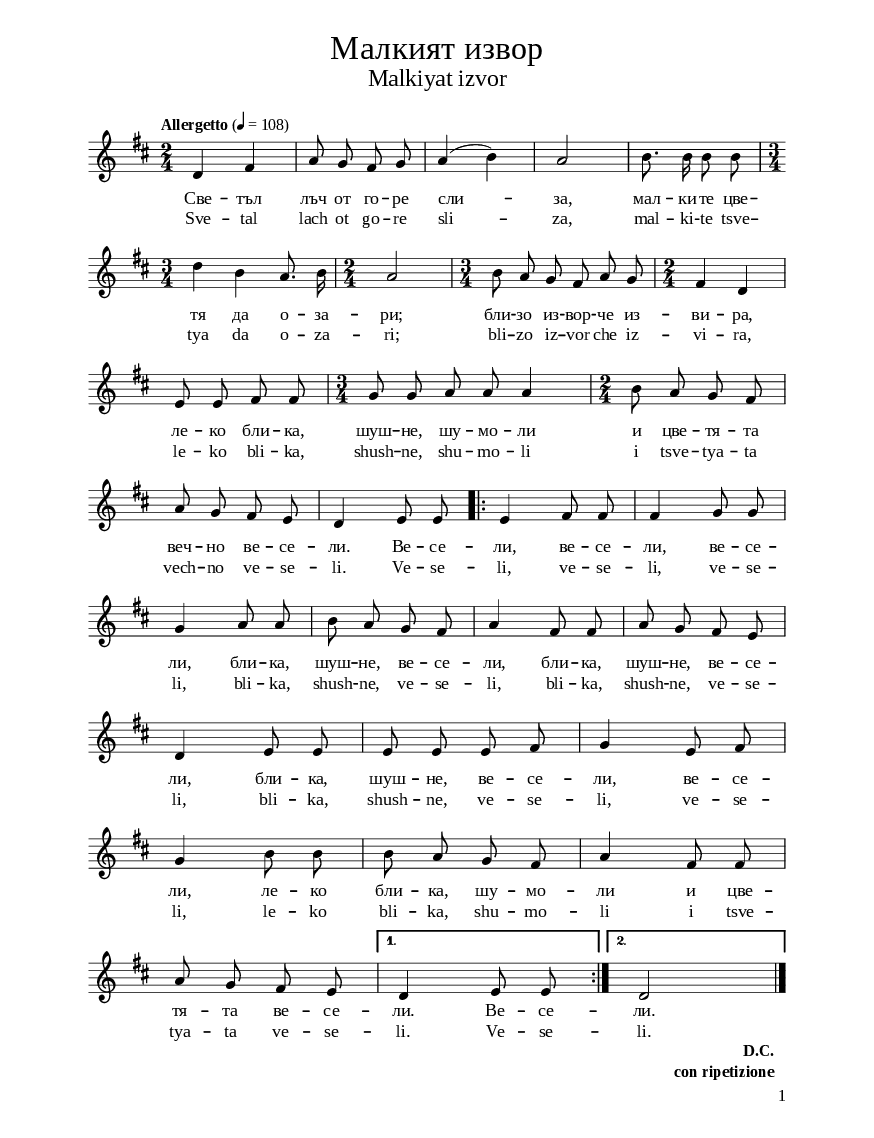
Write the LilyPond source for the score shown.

\version "2.22.1"

% include paper part and global functions
\include "include/globals.ily"

\bookpart {
  \include "include/bookpart-paper.ily"
  \score {
    \include "include/score-layout.ily"


    \new Voice \absolute  {
      \clef treble
      \key d \major
      \time 2/4
      \tempoFunc "Allergetto" 4 "108"
      \autoBeamOff

      d'4 fis'4 | a'8 g'8 fis'8 g'8| a'4 ( b' ) | a'2 |b'8. b'16 b'8 b'8 | \break

      \time 3/4 d''4 b'4 a'8. b'16 | \time 2/4 a'2 | \time 3/4 b'8 a'8 g'8 fis'8 a'8 g'8 | \time 2/4 fis'4 d'4 | \break

      e'8 e'8 fis' fis' | \time 3/4 g'8 g' a' a' a'4| \time 2/4 b'8 a' g' fis' \break

      a'8 g' fis' e' | d'4 e'8 e' | \repeat volta 2 {
        e'4 fis'8 fis' | fis'4 g'8 g' |\break

        g'4 a'8 a' | b' a' g' fis' | a'4 fis'8 fis' |  a'8 g' fis' e' | \break

        d'4 e'8 e' | e' e' e' fis' | g'4 e'8 fis' | \break

        g'4 b'8 b'8 | b'8 a'8 g'8 fis'8 | a'4 fis'8 fis' | \break

        a'8 g' fis' e' |
      } \alternative { { d'4 e'8 e'8 } { d'2 } } \bar "|."

    }

    \addlyrics {
      Све -- тъл лъч от го -- ре сли  --  за,
      мал -- ки -- те цве -- тя да о -- за -- ри;
      бли -- зо из -- вор -- че из -- ви -- ра,
      ле -- ко бли -- ка, шуш  -- не, шу -- мо -- ли
      и цве -- тя -- та веч -- но ве -- се -- ли.
      Ве -- се -- ли, ве -- се -- ли, ве -- се -- ли,
      бли -- ка, шуш -- не, ве -- се -- ли,
      бли -- ка, шуш -- не, ве -- се -- ли,
      бли -- ка, шуш -- не, ве -- се -- ли,
      ве -- се -- ли, ле -- ко бли  -- ка, шу --  мо -- ли
      и цве -- тя -- та ве -- се -- ли. Ве -- се -- ли.
    }

    \addlyrics {
      Sve -- tal lach ot go -- re sli  --  za,
      mal -- ki -- te tsve -- tya da o -- za -- ri;
      bli -- zo iz -- vor -- che iz -- vi -- ra,
      le -- ko bli -- ka, shush  -- ne, shu -- mo -- li
      i tsve -- tya -- ta vech -- no ve -- se -- li.
      Ve -- se -- li, ve -- se -- li, ve -- se -- li,
      bli -- ka, shush -- ne, ve -- se -- li,
      bli -- ka, shush -- ne, ve -- se -- li,
      bli -- ka, shush -- ne, ve -- se -- li,
      ve -- se -- li, le -- ko bli  -- ka, shu --  mo -- li
      i tsve -- tya -- ta ve -- se -- li. Ve -- se -- li.
    }


    \header {
      title = \titleFunc "Малкият извор" "Malkiyat izvor"
    }

    \midi{}

  } % score

  \markup \dc-two "D.C." "con ripetizione"
  %

  % include foreign translation(s) of the song
  \pageBreak
  \version "2.24.0"

\markup \fill-line { \fontsize #deTitleFontSize "Die kleine Quelle" }
\markup \null
\markup \null
\markup \fontsize #deCoupletFontSize {
  \hspace #10
  \override #`(baseline-skip . ,deCoupletBaselineSkip)

  \column {
    \line { " " Ein heller Strahl steigt von oben herab,  }

    \line { " " um die kleinen Blumen zu erleuchten.   }

    \line { " " Nah entspringt eine kleine Quelle.  }

    \line { " " Sie sprudelt munter, murmelt und plätschert,  }

    \line { " " und die Blumen erfreut sie auf ewig.   }

    \line { " " Sie erfreut, erfreut, erfreut, sprudelt, murmelt, sie erfreut,  }

    \line { " " erfreut, sie sprudelt, sie erfreut, erfreut, }

    \line { " "  sie sprudelt munter, plätschert und erfreut die Blumen.  }


  }


}


} % bookpart
